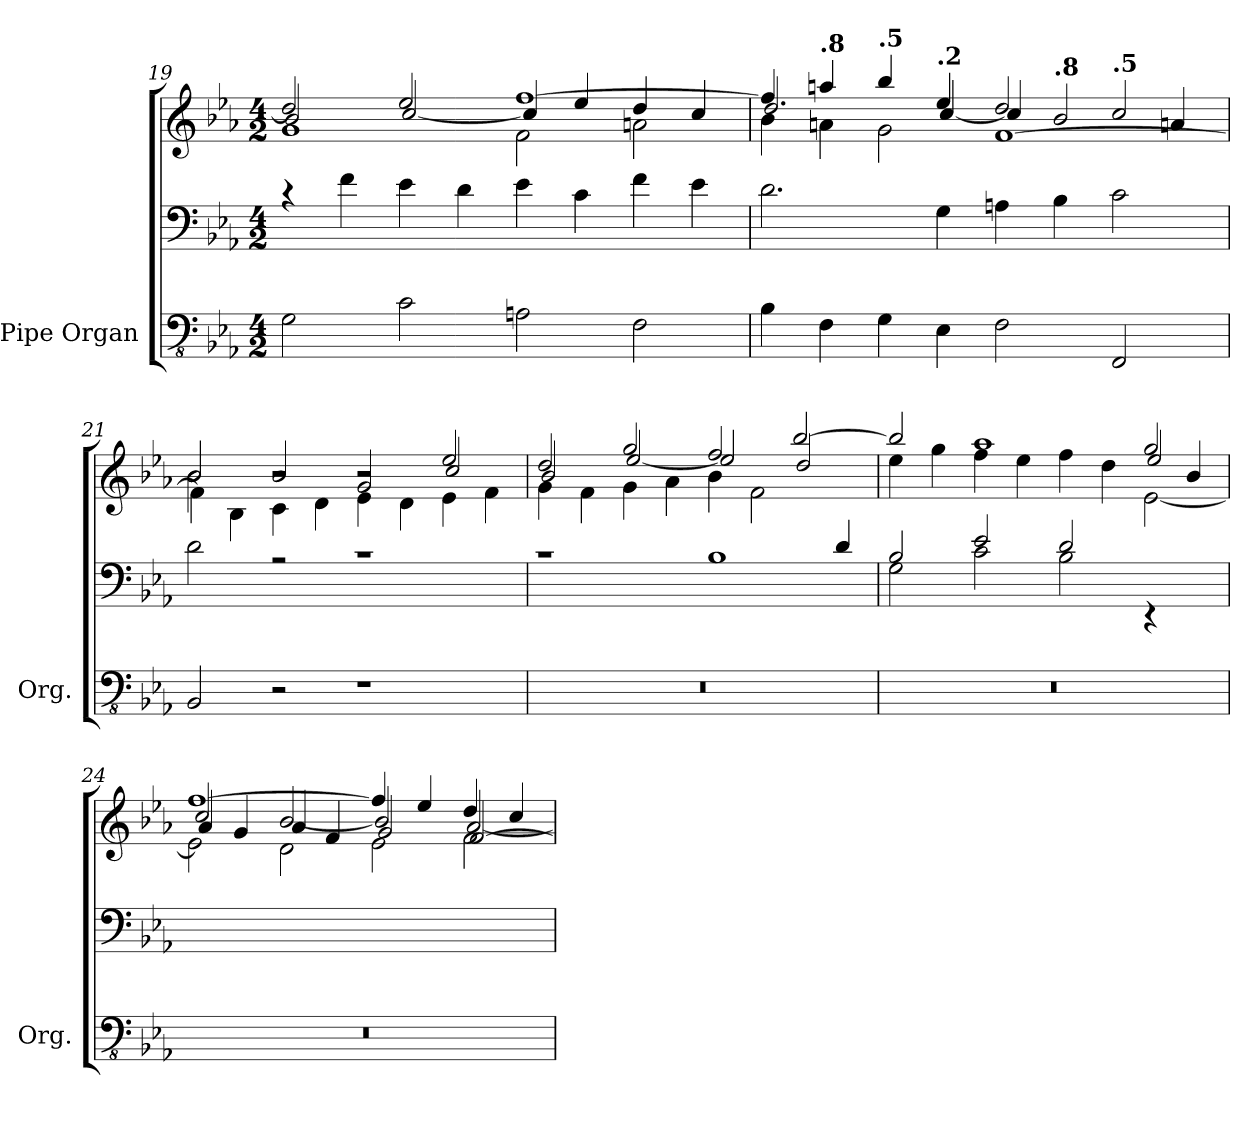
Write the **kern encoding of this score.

**kern	**kern	**kern
*part1	*part1	*part1
*staff3	*staff2	*staff1
*I"Pipe Organ	*	*
*I'Org.	*	*
*clefFv4	*clefF4	*clefG2
*k[b-e-a-]	*k[b-e-a-]	*k[b-e-a-]
*M4/2	*M4/2	*M4/2
=19	=19	=19
*	*	*^
*	*	*	*^
2GG\	4rc	2dd/]	2b-/	1g
.	4f\	.	.	.
2C\	4e-\	2ee-/	[2cc/	.
.	4d\	.	.	.
2AAn\	4e-\	[1ff	4cc/]	2f\
.	4c\	.	4ee-/	.
2FF\	4f\	.	4dd/	2an\
.	4e-\	.	4cc/	.
=20	=20	=20	=20	=20
*	*	*MM130	*	*
4BB-\	2.d\	4ff/]	2.dd/	4b-\
*	*	*MM126	*	*
!	!	!LO:TX:a:B:t=.8	!	!
4FF\	.	4aan/	.	4an\
*	*	*MM124	*	*
!	!	!LO:TX:a:B:t=.5	!	!
4GG\	.	4bb-/	.	2g\
*	*	*MM122	*	*
!	!	!LO:TX:a:B:t=.2	!	!
4EE-\	4G\	4ee-/	[4cc/	.
*	*	*MM120	*	*
2FF\	4An\	2dd/	4cc/]	[1f
*	*	*MM116	*	*
!	!	!	!LO:TX:a:B:t=.8	!
.	4B-\	.	2b-/	.
*	*	*MM114	*	*
!	!	!LO:TX:a:B:t=.5	!	!
2FFF/	2c\	2cc/	.	.
.	.	.	4an/	.
!!LO:LB:g=z	!!	!!
=21	=21	=21	=21	=21
2BBB-/	2d\	2b-/	2b-\	4f\]
*	*	*MM130	*	*
.	.	.	.	4B-\
2r	2rA	2r	2b-/	4c\
.	.	.	.	4d\
1r	1rc	2r	2g/	4e-\
.	.	.	.	4d\
.	.	2ee-/	2cc/	4e-\
.	.	.	.	4f\
=22	=22	=22	=22	=22
*	*^	*	*	*
0r	1..ryy	1rc	2dd/	2b-/	4g\
.	.	.	.	.	4f\
.	.	.	2gg/	[2ee-/	4g\
.	.	.	.	.	4a-\
.	.	1B-	2ff/	2ee-/]	4b-\
.	.	.	.	.	2f\
.	.	.	[2bb-/	2dd/	.
.	4d/	.	.	.	4ryy
=23	=23	=23	=23	=23	=23
*	*	*	*	*	*^
0r	2B-/	2G\	2bb-/]	4ee-\	1..ryy	1.ryy
.	.	.	.	4gg\	.	.
.	2e-/	2c\	1aa-	4ff\	.	.
.	.	.	.	4ee-\	.	.
.	2d/	2B-\	.	4ff\	.	.
.	.	.	.	4dd\	.	.
.	4rEE	4ryy	2gg/	2ee-/	.	[2e-\
.	4ryy	4ryy	.	.	4b-/	.
*	*v	*v	*	*	*	*
=24	=24	=24	=24	=24	=24
0r	0ryy	[1ff	2cc/	4a-/	2e-\]
.	.	.	.	4g/	.
.	.	.	[2b-/	4a-/	2d\
.	.	.	.	4f/	.
.	.	4ff/]	2b-/]	2g/	2e-\
.	.	4ee-/	.	.	.
.	.	4dd/	[2a-/	[2f/	2f\
.	.	4cc/	.	.	.
*	*	*v	*v	*v	*v
=	=	=
*-	*-	*-
